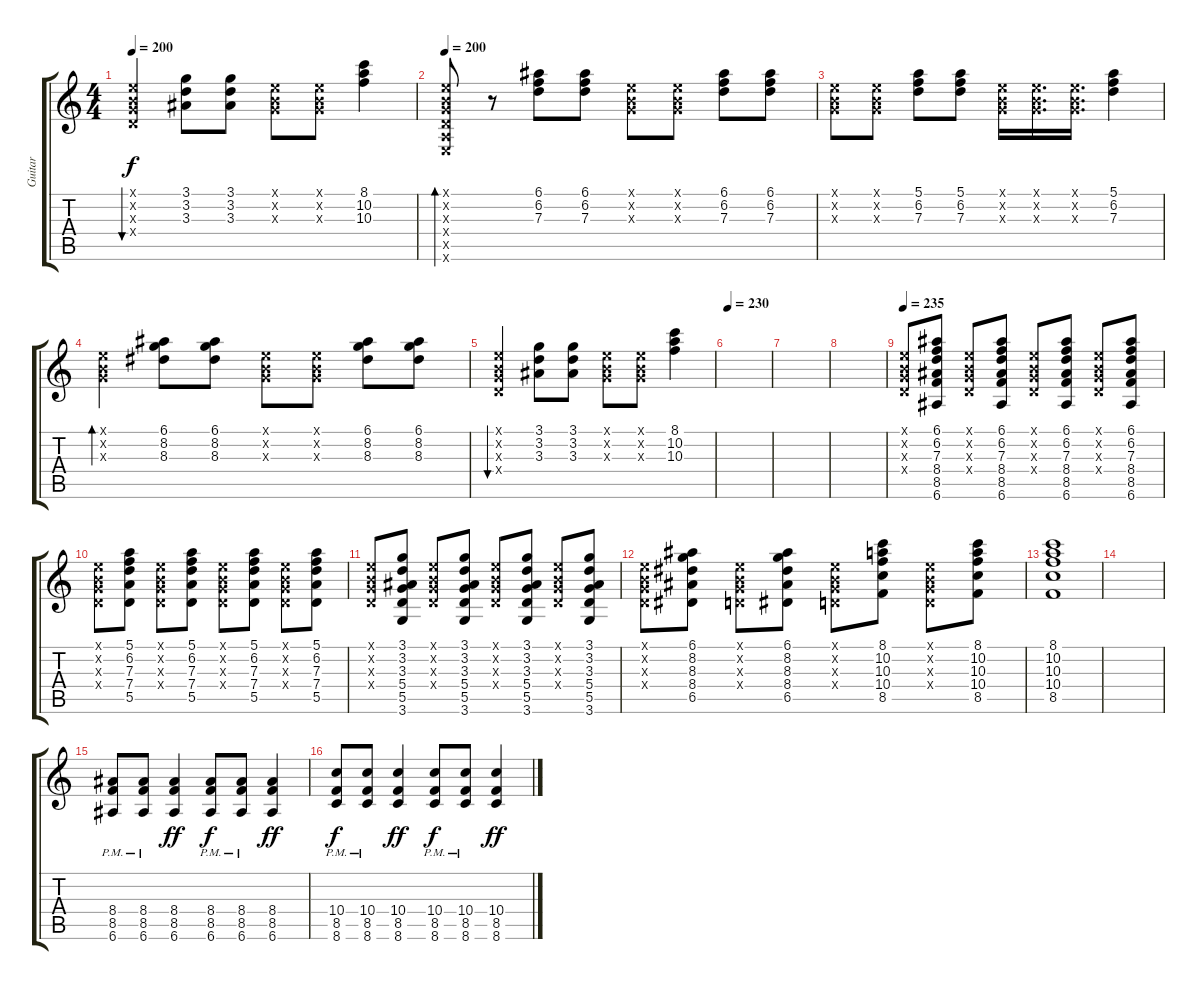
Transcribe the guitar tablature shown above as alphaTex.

\track ("Guitar" "Guitar") {instrument electricguitarclean}
\staff {score tabs}
\tuning (E4 B3 G3 D3 A2 E2) {hide}
\ts (4 4)
\tempo 200
\clef g2
\ks c
(0.1{x} 0.2{x} 0.3{x} 0.4{x}).4{bu 480 dy f} (3.1 3.2 3.3).8 (3.1 3.2 3.3).8 (0.1{x} 0.2{x} 0.3{x}).8 (0.1{x} 0.2{x} 0.3{x}).8 (8.1 10.2 10.3).4 |
\tempo 200
(0.1{x} 0.2{x} 0.3{x} 0.4{x} 0.5{x} 0.6{x}).8{bd 480} r.8 (6.1 6.2 7.3).8 (6.1 6.2 7.3).8 (0.1{x} 0.2{x} 0.3{x}).8 (0.1{x} 0.2{x} 0.3{x}).8 (6.1 6.2 7.3).8 (6.1 6.2 7.3).8 |
(0.1{x} 0.2{x} 0.3{x}).8 (0.1{x} 0.2{x} 0.3{x}).8 (5.1 6.2 7.3).8 (5.1 6.2 7.3).8 (0.1{x} 0.2{x} 0.3{x}).16 (0.1{x} 0.2{x} 0.3{x}).16{d} (0.1{x} 0.2{x} 0.3{x}).16{d} (5.1 6.2 7.3).4 |
(0.1{x} 0.2{x} 0.3{x}).4{bd 480} (6.1 8.2 8.3).8 (6.1 8.2 8.3).8 (0.1{x} 0.2{x} 0.3{x}).8 (0.1{x} 0.2{x} 0.3{x}).8 (6.1 8.2 8.3).8 (6.1 8.2 8.3).8 |
(0.1{x} 0.2{x} 0.3{x} 0.4{x}).4{bu 480} (3.1 3.2 3.3).8 (3.1 3.2 3.3).8 (0.1{x} 0.2{x} 0.3{x}).8 (0.1{x} 0.2{x} 0.3{x}).8 (8.1 10.2 10.3).4 |
\tempo 230
|
|
|
\tempo 235
(0.1{x} 0.2{x} 0.3{x} 0.4{x}).8{volume 7} (6.1 6.2 7.3 8.4 8.5 6.6).8 (0.1{x} 0.2{x} 0.3{x} 0.4{x}).8 (6.1 6.2 7.3 8.4 8.5 6.6).8 (0.1{x} 0.2{x} 0.3{x} 0.4{x}).8 (6.1 6.2 7.3 8.4 8.5 6.6).8 (0.1{x} 0.2{x} 0.3{x} 0.4{x}).8 (6.1 6.2 7.3 8.4 8.5 6.6).8 |
(0.1{x} 0.2{x} 0.3{x} 0.4{x}).8 (5.1 6.2 7.3 7.4 5.5).8 (0.1{x} 0.2{x} 0.3{x} 0.4{x}).8 (5.1 6.2 7.3 7.4 5.5).8 (0.1{x} 0.2{x} 0.3{x} 0.4{x}).8 (5.1 6.2 7.3 7.4 5.5).8 (0.1{x} 0.2{x} 0.3{x} 0.4{x}).8 (5.1 6.2 7.3 7.4 5.5).8 |
(0.1{x} 0.2{x} 0.3{x} 0.4{x}).8 (3.1 3.2 3.3 5.4 5.5 3.6).8 (0.1{x} 0.2{x} 0.3{x} 0.4{x}).8 (3.1 3.2 3.3 5.4 5.5 3.6).8 (0.1{x} 0.2{x} 0.3{x} 0.4{x}).8 (3.1 3.2 3.3 5.4 5.5 3.6).8 (0.1{x} 0.2{x} 0.3{x} 0.4{x}).8 (3.1 3.2 3.3 5.4 5.5 3.6).8 |
(0.1{x} 0.2{x} 0.3{x} 0.4{x}).8 (6.1 8.2 8.3 8.4 6.5).8 (0.1{x} 0.2{x} 0.3{x} 0.4{x}).8 (6.1 8.2 8.3 8.4 6.5).8 (0.1{x} 0.2{x} 0.3{x} 0.4{x}).8 (8.1 10.2 10.3 10.4 8.5).8 (0.1{x} 0.2{x} 0.3{x} 0.4{x}).8 (8.1 10.2 10.3 10.4 8.5).8 |
(8.1 10.2 10.3 10.4 8.5).1 |
|
(8.4{pm} 8.5{pm} 6.6{pm}).8{volume 16 instrument overdrivenguitar} (8.4{pm} 8.5{pm} 6.6{pm}).8 (8.4 8.5 6.6).4{dy ff} (8.4{pm} 8.5{pm} 6.6{pm}).8{dy f} (8.4{pm} 8.5{pm} 6.6{pm}).8 (8.4 8.5 6.6).4{dy ff} |
(10.4{pm} 8.5{pm} 8.6{pm}).8{dy f} (10.4{pm} 8.5{pm} 8.6{pm}).8 (10.4 8.5 8.6).4{dy ff} (10.4{pm} 8.5{pm} 8.6{pm}).8{dy f} (10.4{pm} 8.5{pm} 8.6{pm}).8 (10.4 8.5 8.6).4{dy ff}
